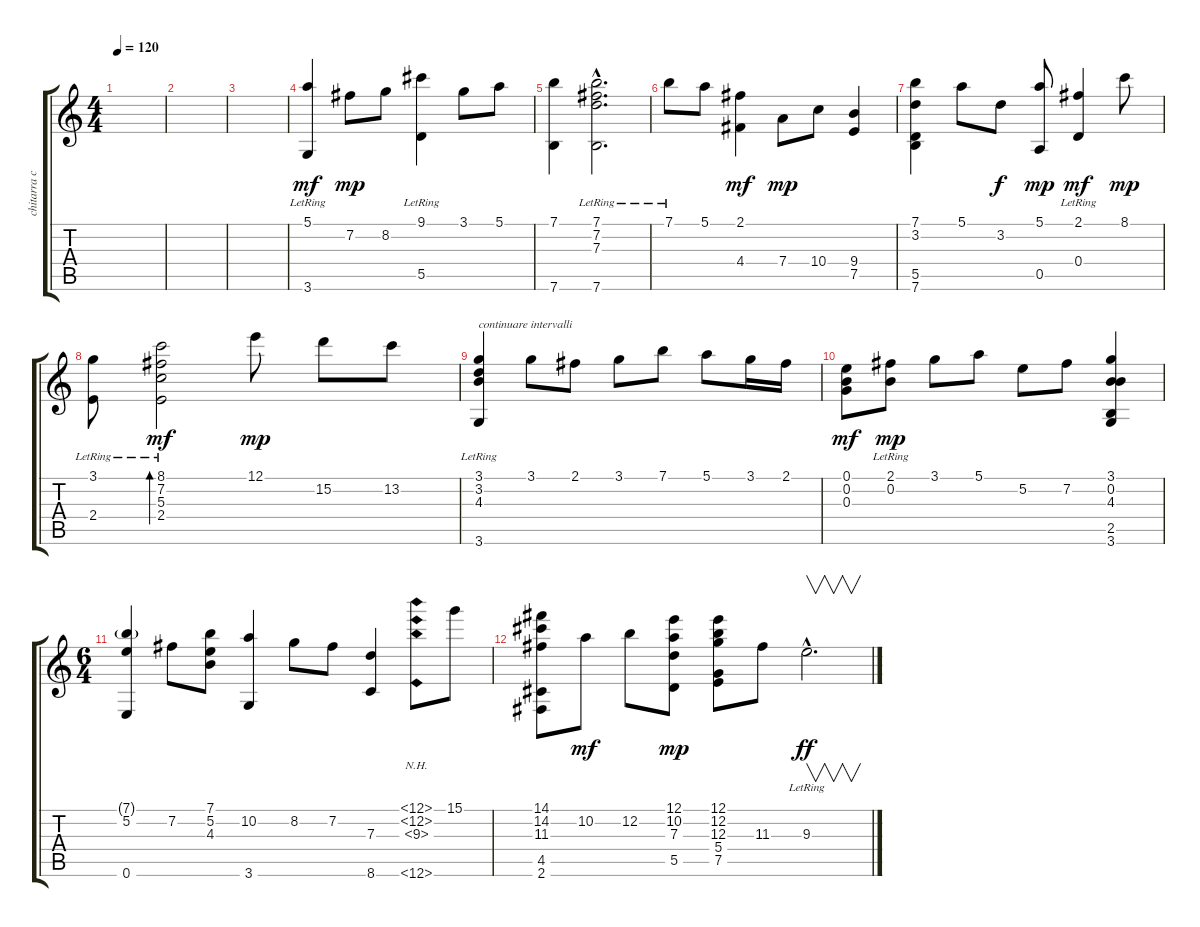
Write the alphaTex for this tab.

\track ("chitarra classica" "chitarra c") {instrument acousticguitarsteel}
\staff {score tabs}
\tuning (E4 B3 G3 D3 A2 E2) {hide}
\ts (4 4)
\tempo 120
\clef g2
\ks c
|
|
|
(5.1 3.6{lr}).4{dy mf} 7.2.8{dy mp} 8.2.8 (9.1 5.5{lr}).4 3.1.8 5.1.8 |
(7.1 7.6).4 (7.1{hac lr} 7.2{hac lr} 7.3{hac lr} 7.6{hac lr}).2{d} |
7.1{lr}.8 5.1.8 (2.1 4.4).4{dy mf} 7.4.8{dy mp} 10.4.8 (9.4 7.5).4 |
(7.1 3.2 5.5 7.6).4 5.1.8 3.2.8{dy f} (5.1 0.5).8{dy mp} (2.1{lr} 0.4{lr}).4{dy mf} 8.1.8{dy mp} |
(3.1{lr} 2.4).8 (8.1{lr} 7.2{lr} 5.3{lr} 2.4{lr}).2{bd 120 dy mf} 12.1.8{dy mp} 15.2.8 13.2.8 |
(3.1 3.2 4.3 3.6{lr}).4{txt "continuare intervalli"} 3.1.8 2.1.8 3.1.8 7.1.8 5.1.8 3.1.16 2.1.16 |
(0.1 0.2 0.3).8{dy mf} (2.1{lr} 0.2).8{dy mp} 3.1.8 5.1.8 5.2.8 7.2.8 (3.1 0.2 4.3 2.5 3.6).4 |
\ts (6 4)
(7.1{g} 5.2 0.6).4 7.2.8 (7.1 5.2 4.3).8 (10.2 3.6).4 8.2.8 7.2.8 (7.3 8.6).4 (12.1{nh} 12.2{nh} 9.3{nh} 0.6{nh}).8 15.1.8 |
(14.1 14.2 11.3 4.5 2.6).8 10.2.8{dy mf} 12.2.8 (12.1 10.2 7.3 5.5).8{dy mp} (12.1 12.2 12.3 5.4 7.5).8 11.3.8 9.3{hac lr}.2{v d dy ff}
